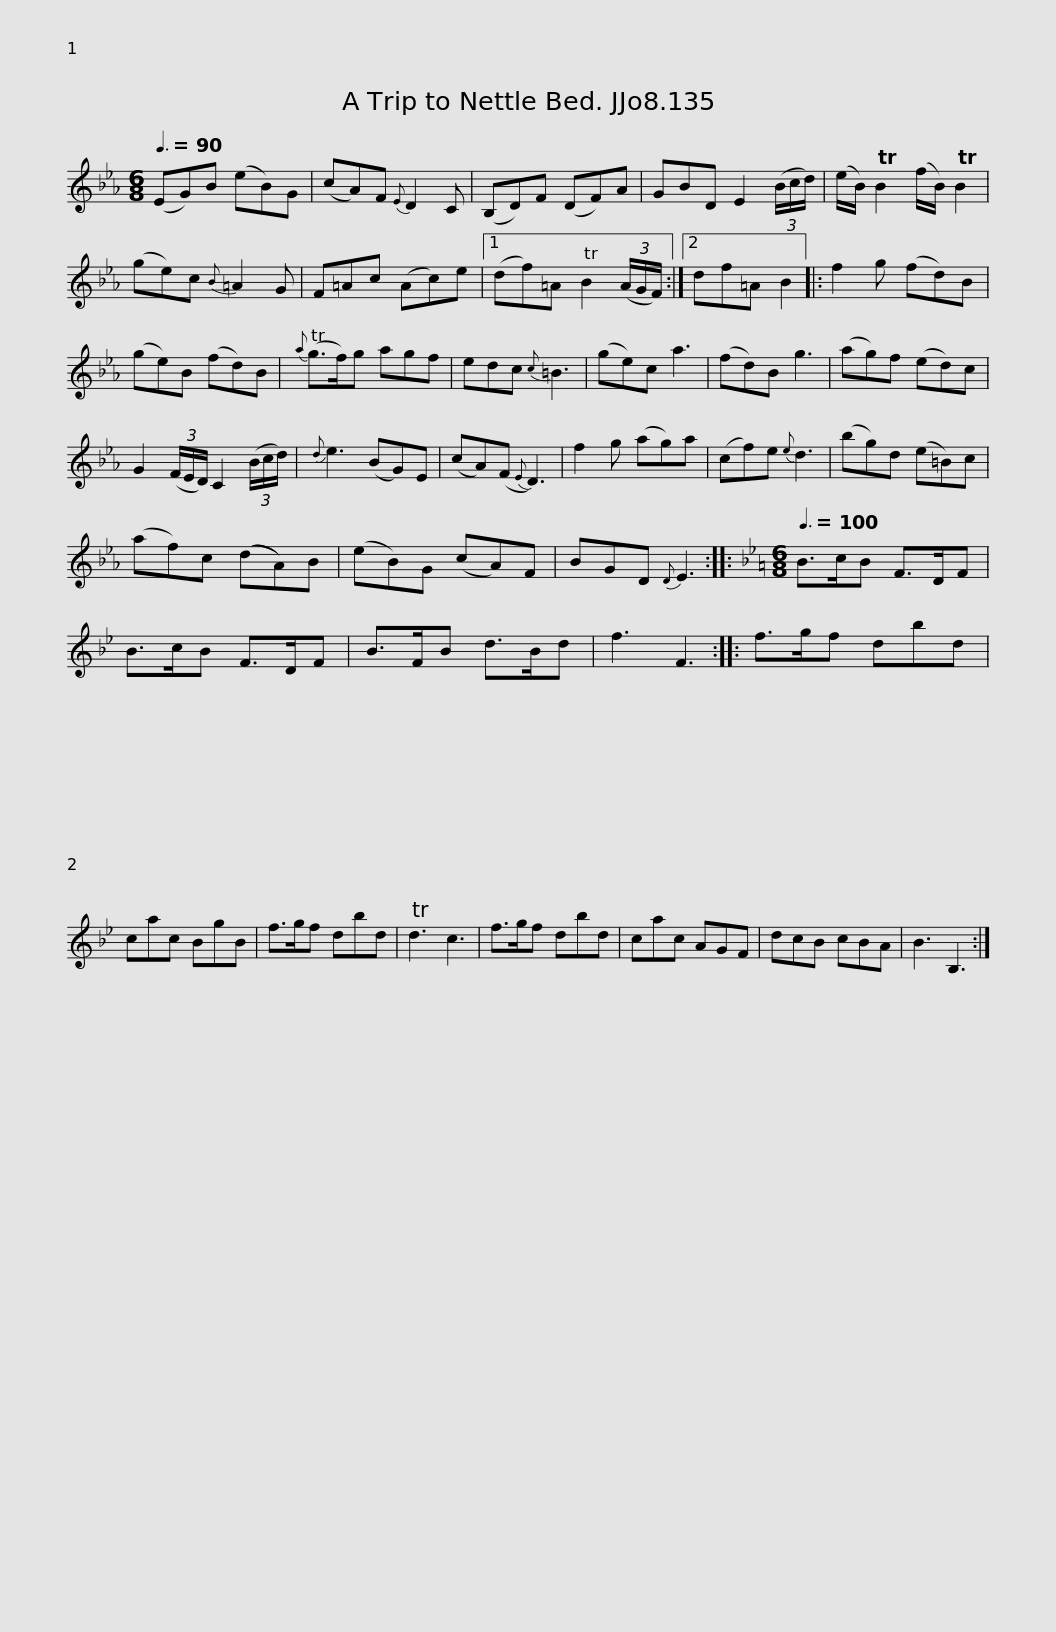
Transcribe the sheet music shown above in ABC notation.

X:1
L:1/8
Q:3/8=90
M:6/8
I:linebreak $
K:Eb
V:1 treble
V:1
 (EG)B (eB)G | (cA)F{E} D2 C | (B,D)F (DF)A | GBD E2 (3(B/c/d/) | (e/B/) TB2 (f/B/) TB2 | %5
 (ge)c{B} =A2 G |$ F=Ac (Ac)e |1 (df)=A TB2 (3(A/G/F/) :|2 df=A B2 |: f2 g (fd)B | %10
 (ge)B (fd)B |{a} (Tg>f)g agf | edc{c} =B3 |$ (ge)c a3 | (fd)B g3 | %15
 (ag)f (ed)c | G2 (3(F/E/D/) C2 (3(B/c/d/) |{d} e3 (BG)E | (cA)(F{E} D3) | f2 g (ag)a |$ %20
 (cf)e{e} d3 | (bg)d (e=B)c | (af)c ((dA))B | (eB)G (cA)F | BGD{D} E3 :: %25
[K:Bb][M:6/8][Q:3/8=100] B>cB F>DF |$ B>cB F>DF | B>FB d>Bd | f3 F3 :: f>gf dbd | %30
 cac BgB | f>gf dbd | Td3 c3 |$ f>gf dbd | cac AGF | %35
 dcB cBA | B3 B,3 :| %37
